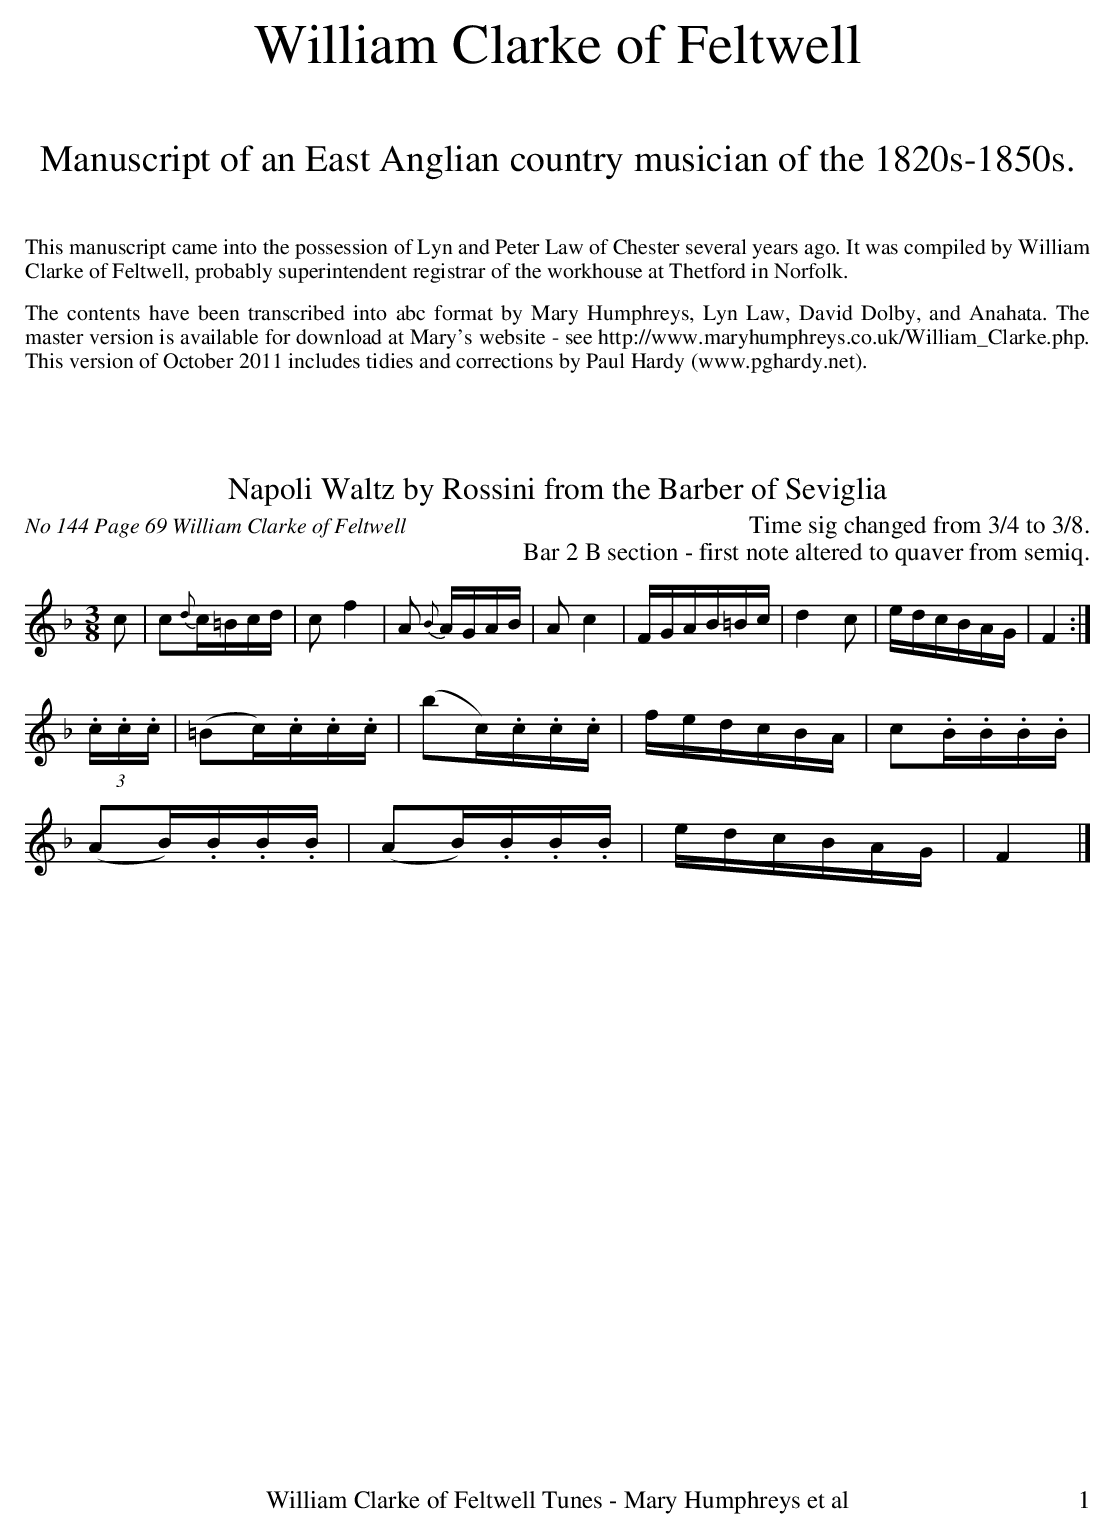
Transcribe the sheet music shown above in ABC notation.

X:1
T:Napoli Waltz by Rossini from the Barber of Seviglia
O:No 144 Page 69 William Clarke of Feltwell
M:3/8
L:1/8
K:F
c|c{d}c/=B/c/d/|c f2|A {B}A/G/A/B/|A c2|F/G/A/B/=B/c/|d2 c|e/d/c/B/A/G/|F2:|
(3.c/.c/.c/|(=Bc/).c/.c/.c/|(bc/).c/.c/.c/|f/e/d/c/B/A/|c.B/.B/.B/.B/|
(AB/).B/.B/.B/|(AB/).B/.B/.B/|e/d/c/B/A/G/|F2|]
